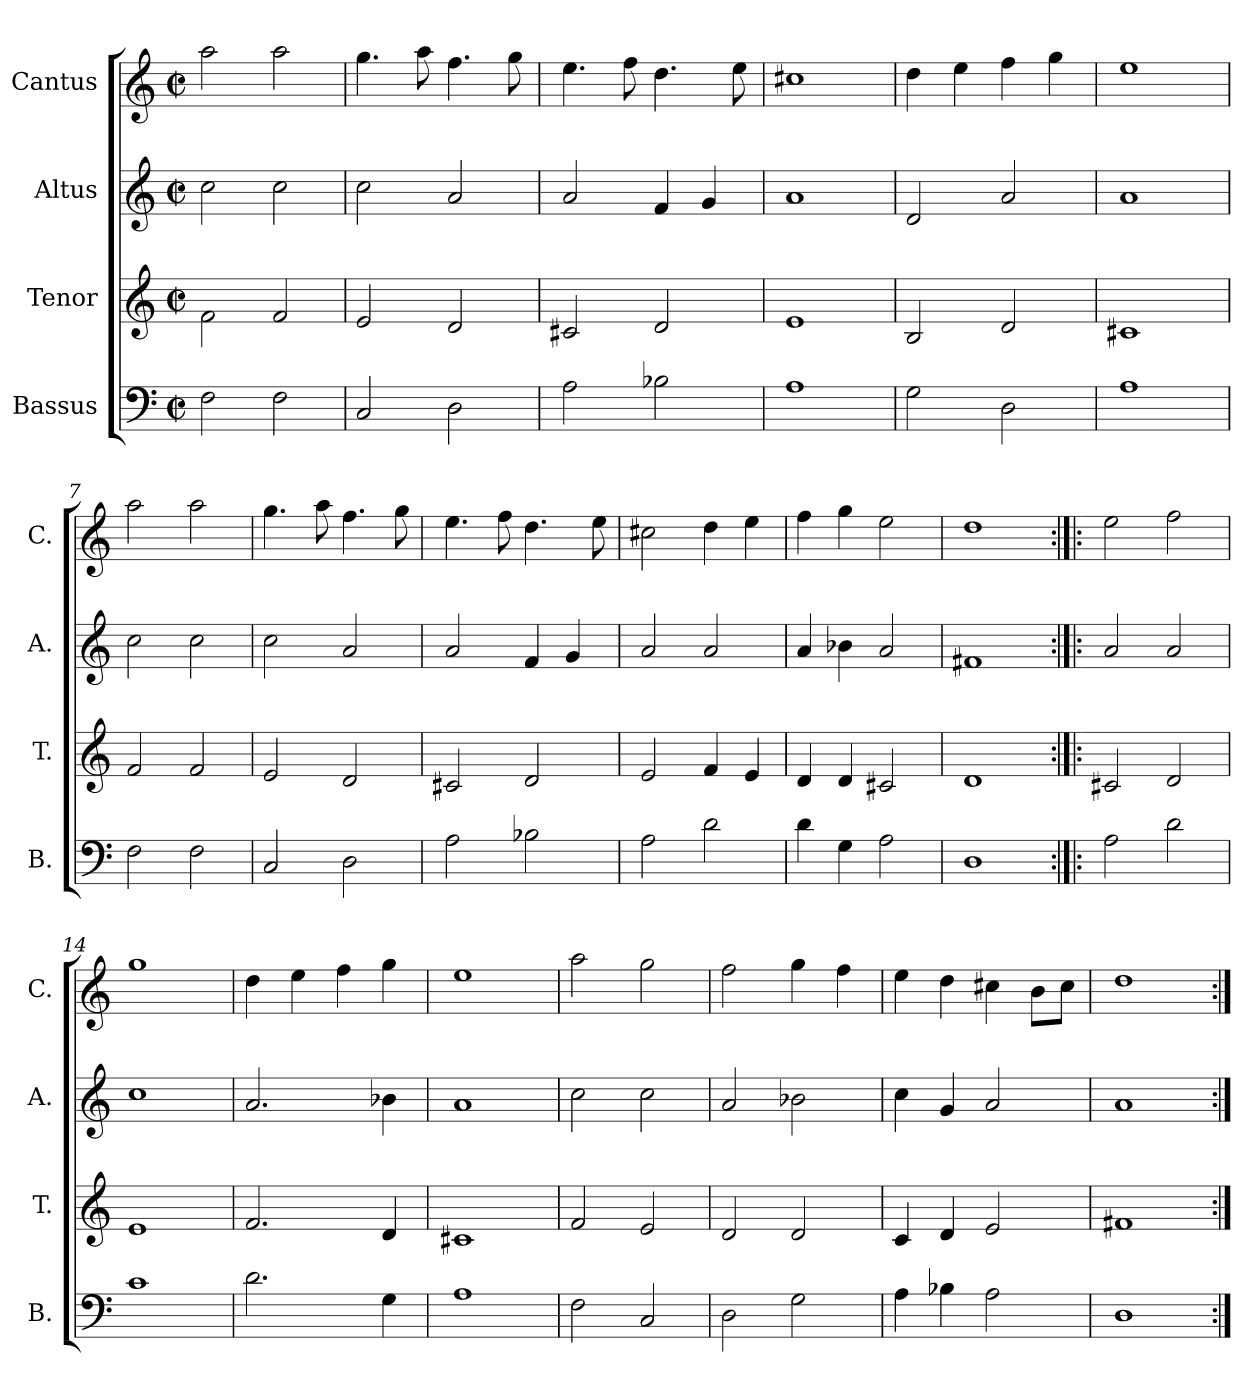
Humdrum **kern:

**kern	**kern	**kern	**kern
*part4	*part3	*part2	*part1
*staff4	*staff3	*staff2	*staff1
*I"Bassus	*I"Tenor	*I"Altus	*I"Cantus
*I'B.	*I'T.	*I'A.	*I'C.
*clefF4	*clefG2	*clefG2	*clefG2
*k[]	*k[]	*k[]	*k[]
*M2/2	*M2/2	*M2/2	*M2/2
*met(c|)	*met(c|)	*met(c|)	*met(c|)
=1	=1	=1	=1
2F\	2f\	2cc\	2aa\
2F\	2f/	2cc\	2aa\
=2	=2	=2	=2
2C/	2e/	2cc\	4.gg\
.	.	.	8aa\
2D\	2d/	2a/	4.ff\
.	.	.	8gg\
=3	=3	=3	=3
2A\	2c#X/	2a/	4.ee\
.	.	.	8ff\
2B-X\	2d/	4f/	4.dd\
.	.	4g/	.
.	.	.	8ee\
=4	=4	=4	=4
1A	1e	1a	1cc#X
=5	=5	=5	=5
2G\	2B/	2d/	4dd\
.	.	.	4ee\
2D\	2d/	2a/	4ff\
.	.	.	4gg\
=6	=6	=6	=6
1A	1c#X	1a	1ee
=7	=7	=7	=7
2F\	2f/	2cc\	2aa\
2F\	2f/	2cc\	2aa\
!!LO:LB:g=z
=8	=8	=8	=8
2C/	2e/	2cc\	4.gg\
.	.	.	8aa\
2D\	2d/	2a/	4.ff\
.	.	.	8gg\
=9	=9	=9	=9
2A\	2c#X/	2a/	4.ee\
.	.	.	8ff\
2B-X\	2d/	4f/	4.dd\
.	.	4g/	.
.	.	.	8ee\
=10	=10	=10	=10
2A\	2e/	2a/	2cc#X\
2d\	4f/	2a/	4dd\
.	4e/	.	4ee\
=11	=11	=11	=11
4d\	4d/	4a/	4ff\
4G\	4d/	4b-X\	4gg\
2A\	2c#X/	2a/	2ee\
=12	=12	=12	=12
1D	1d	1f#X	1dd
=13:|!|:	=13:|!|:	=13:|!|:	=13:|!|:
2A\	2c#X/	2a/	2ee\
2d\	2d/	2a/	2ff\
!!LO:LB:g=z
=14	=14	=14	=14
1c	1e	1cc	1gg
=15	=15	=15	=15
2.d\	2.f/	2.a/	4dd\
.	.	.	4ee\
.	.	.	4ff\
4G\	4d/	4b-X\	4gg\
=16	=16	=16	=16
1A	1c#X	1a	1ee
=17	=17	=17	=17
2F\	2f/	2cc\	2aa\
2C/	2e/	2cc\	2gg\
=18	=18	=18	=18
2D\	2d/	2a/	2ff\
2G\	2d/	2b-X\	4gg\
.	.	.	4ff\
=19	=19	=19	=19
4A\	4c/	4cc\	4ee\
4B-X\	4d/	4g/	4dd\
2A\	2e/	2a/	4cc#X\
.	.	.	8b\L
.	.	.	8cc#\J
=20	=20	=20	=20
1D	1f#X	1a	1dd
=:|!	=:|!	=:|!	=:|!
*-	*-	*-	*-
